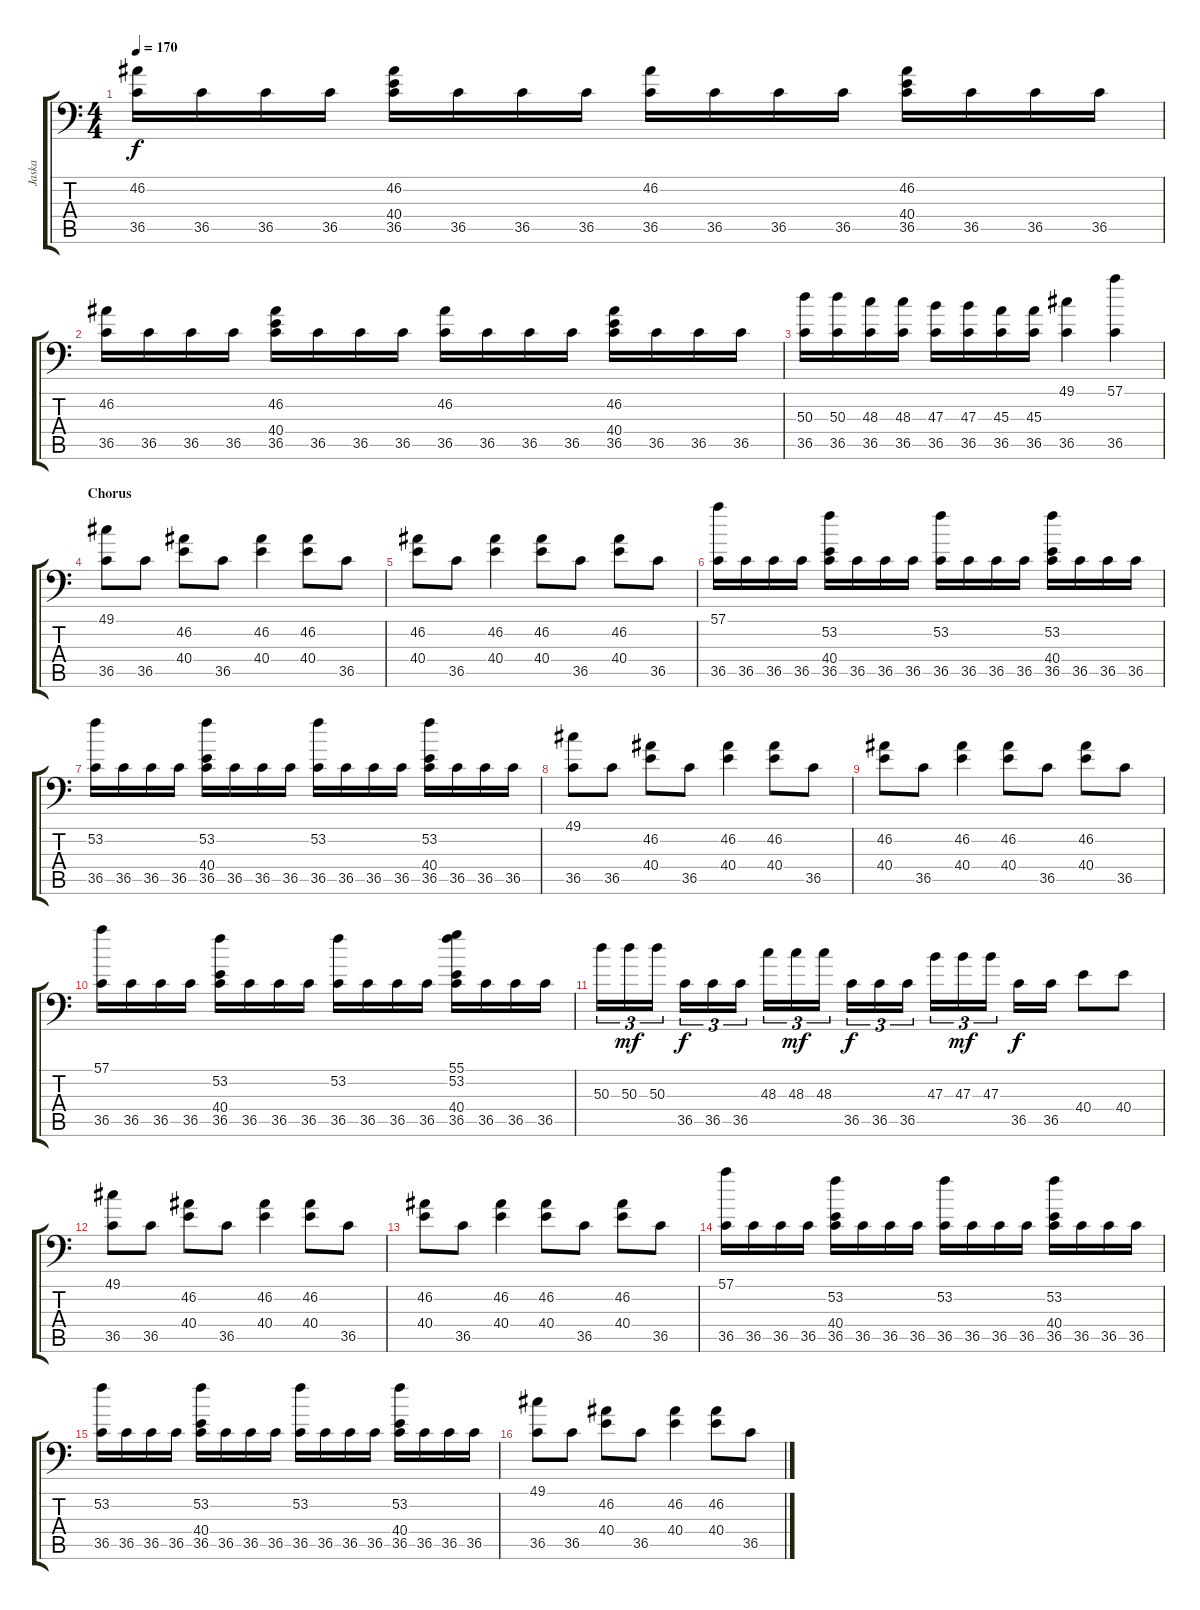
\track ("Jaska" "Jaska") {instrument acousticgrandpiano}
\staff {score tabs}
\tuning (C-1 C-1 C-1 C-1 C-1 C-1) {hide}
\ts (4 4)
\tempo 170
\clef f4
\ks c
(46.2 36.5).16{dy f} 36.5.16 36.5.16 36.5.16 (46.2 40.4 36.5).16 36.5.16 36.5.16 36.5.16 (46.2 36.5).16 36.5.16 36.5.16 36.5.16 (46.2 40.4 36.5).16 36.5.16 36.5.16 36.5.16 |
(46.2 36.5).16 36.5.16 36.5.16 36.5.16 (46.2 40.4 36.5).16 36.5.16 36.5.16 36.5.16 (46.2 36.5).16 36.5.16 36.5.16 36.5.16 (46.2 40.4 36.5).16 36.5.16 36.5.16 36.5.16 |
(50.3 36.5).16 (50.3 36.5).16 (48.3 36.5).16 (48.3 36.5).16 (47.3 36.5).16 (47.3 36.5).16 (45.3 36.5).16 (45.3 36.5).16 (49.1 36.5).4 (57.1 36.5).4 |
\section ("" "Chorus")
(49.1 36.5).8 36.5.8 (46.2 40.4).8 36.5.8 (46.2 40.4).4 (46.2 40.4).8 36.5.8 |
(46.2 40.4).8 36.5.8 (46.2 40.4).4 (46.2 40.4).8 36.5.8 (46.2 40.4).8 36.5.8 |
(57.1 36.5).16 36.5.16 36.5.16 36.5.16 (53.2 40.4 36.5).16 36.5.16 36.5.16 36.5.16 (53.2 36.5).16 36.5.16 36.5.16 36.5.16 (53.2 40.4 36.5).16 36.5.16 36.5.16 36.5.16 |
(53.2 36.5).16 36.5.16 36.5.16 36.5.16 (53.2 40.4 36.5).16 36.5.16 36.5.16 36.5.16 (53.2 36.5).16 36.5.16 36.5.16 36.5.16 (53.2 40.4 36.5).16 36.5.16 36.5.16 36.5.16 |
(49.1 36.5).8 36.5.8 (46.2 40.4).8 36.5.8 (46.2 40.4).4 (46.2 40.4).8 36.5.8 |
(46.2 40.4).8 36.5.8 (46.2 40.4).4 (46.2 40.4).8 36.5.8 (46.2 40.4).8 36.5.8 |
(57.1 36.5).16 36.5.16 36.5.16 36.5.16 (53.2 40.4 36.5).16 36.5.16 36.5.16 36.5.16 (53.2 36.5).16 36.5.16 36.5.16 36.5.16 (55.1 53.2 40.4 36.5).16 36.5.16 36.5.16 36.5.16 |
50.3.16{tu (3 2)} 50.3.16{tu (3 2) dy mf} 50.3.16{tu (3 2)} 36.5.16{tu (3 2) dy f} 36.5.16{tu (3 2)} 36.5.16{tu (3 2)} 48.3.16{tu (3 2)} 48.3.16{tu (3 2) dy mf} 48.3.16{tu (3 2)} 36.5.16{tu (3 2) dy f} 36.5.16{tu (3 2)} 36.5.16{tu (3 2)} 47.3.16{tu (3 2)} 47.3.16{tu (3 2) dy mf} 47.3.16{tu (3 2)} 36.5.16{dy f} 36.5.16 40.4.8 40.4.8 |
(49.1 36.5).8 36.5.8 (46.2 40.4).8 36.5.8 (46.2 40.4).4 (46.2 40.4).8 36.5.8 |
(46.2 40.4).8 36.5.8 (46.2 40.4).4 (46.2 40.4).8 36.5.8 (46.2 40.4).8 36.5.8 |
(57.1 36.5).16 36.5.16 36.5.16 36.5.16 (53.2 40.4 36.5).16 36.5.16 36.5.16 36.5.16 (53.2 36.5).16 36.5.16 36.5.16 36.5.16 (53.2 40.4 36.5).16 36.5.16 36.5.16 36.5.16 |
(53.2 36.5).16 36.5.16 36.5.16 36.5.16 (53.2 40.4 36.5).16 36.5.16 36.5.16 36.5.16 (53.2 36.5).16 36.5.16 36.5.16 36.5.16 (53.2 40.4 36.5).16 36.5.16 36.5.16 36.5.16 |
(49.1 36.5).8 36.5.8 (46.2 40.4).8 36.5.8 (46.2 40.4).4 (46.2 40.4).8 36.5.8
